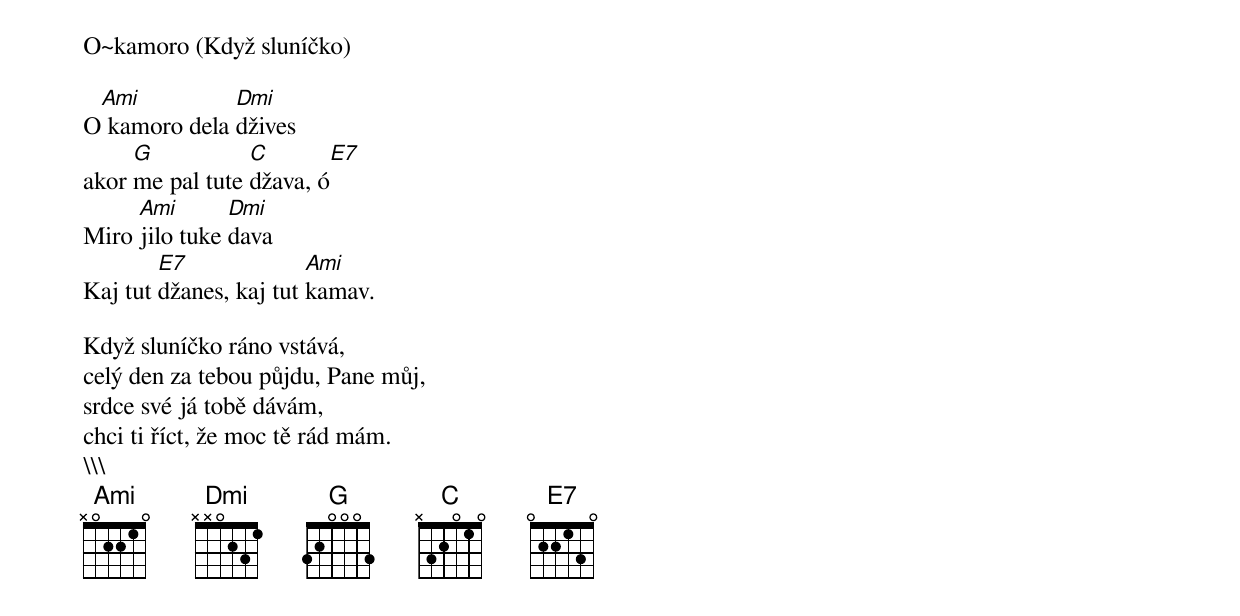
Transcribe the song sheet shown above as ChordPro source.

O~kamoro (Když sluníčko)

O[Ami] kamoro dela [Dmi]džives
akor [G]me pal tute [C]džava, ó[E7]
Miro [Ami]jilo tuke [Dmi]dava
Kaj tut [E7]džanes, kaj tut [Ami]kamav.

Když sluníčko ráno vstává,
celý den za tebou půjdu, Pane můj,
srdce své já tobě dávám,
chci ti říct, že moc tě rád mám.
\\
\\
